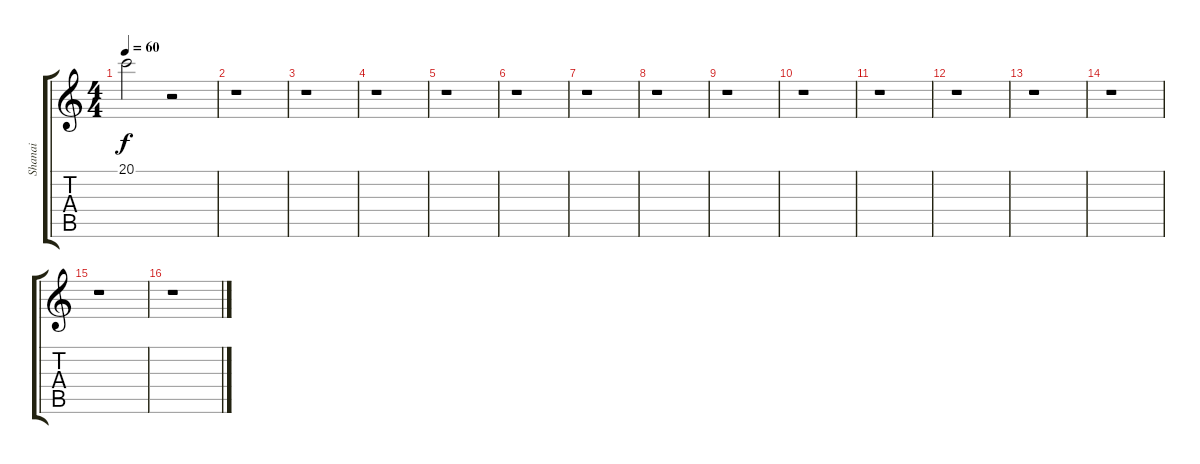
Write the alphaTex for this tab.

\track ("Shanai" "Shanai") {instrument shanai}
\staff {score tabs}
\tuning (E4 B3 G3 D3 A2 E2) {hide}
\ts (4 4)
\tempo 60
\clef g2
\ks c
20.1{t}.2{dy f volume 0} r.2 |
r.1 |
r.1 |
r.1 |
r.1 |
r.1 |
r.1 |
r.1 |
r.1 |
r.1 |
r.1 |
r.1 |
r.1 |
r.1 |
r.1 |
r.1
